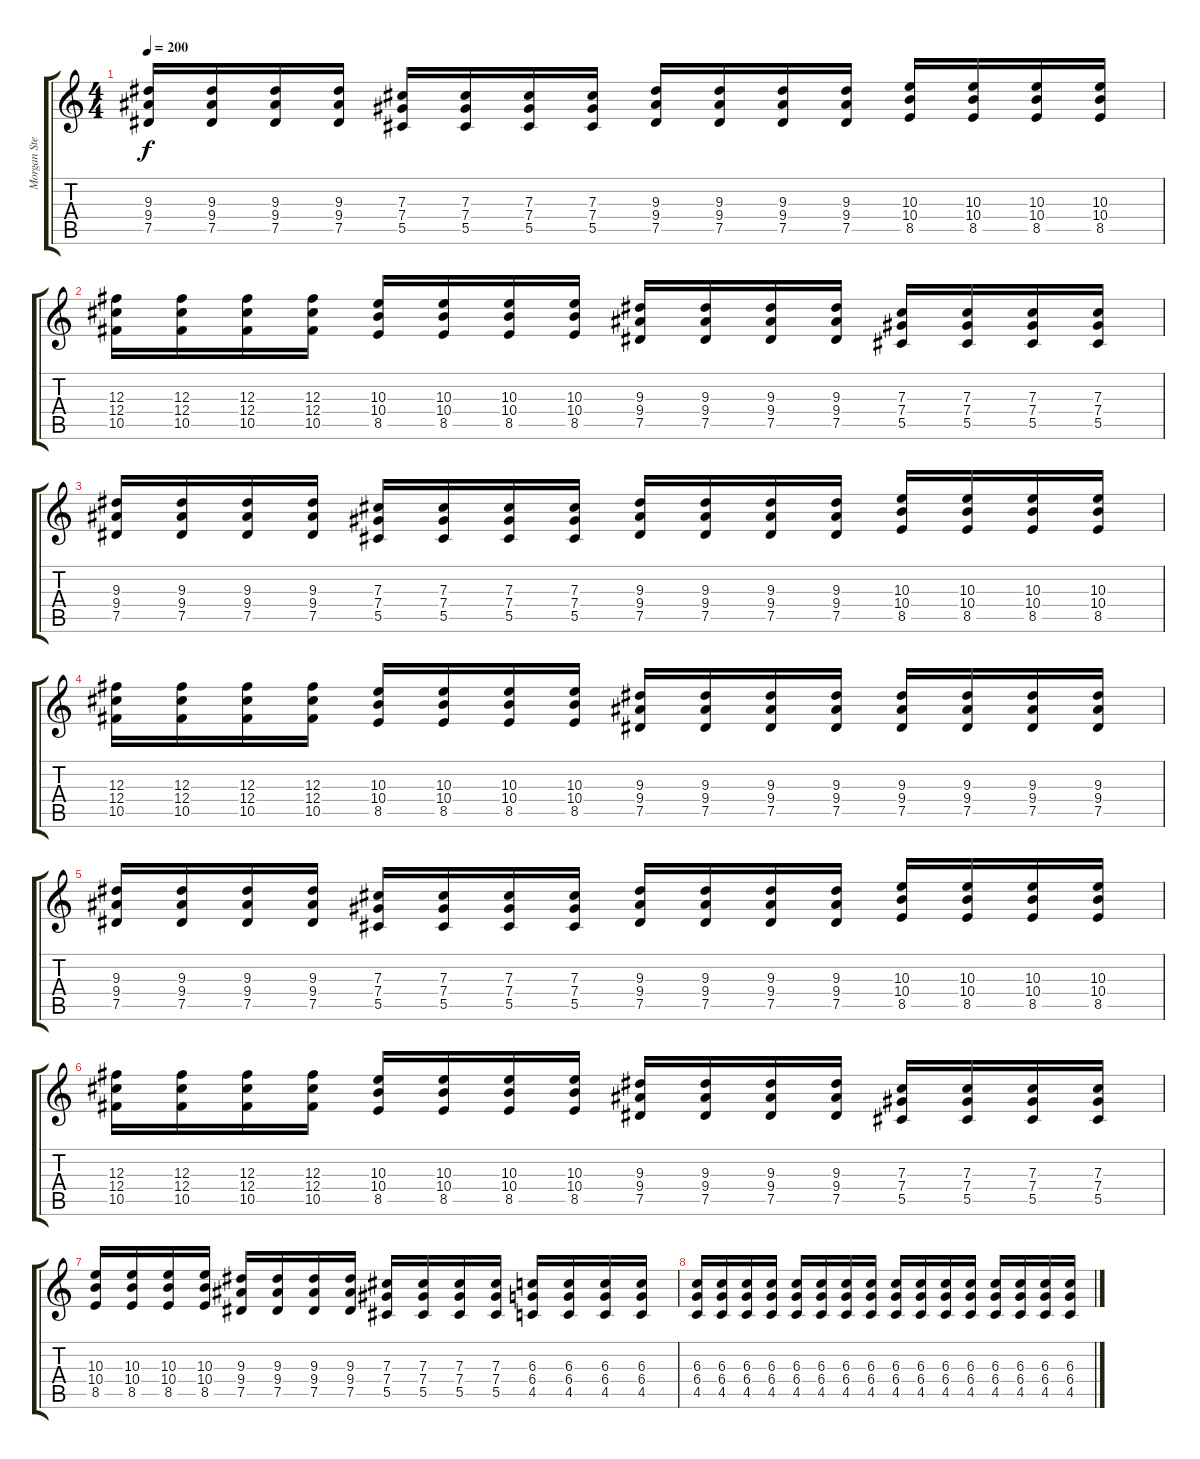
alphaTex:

\track ("Morgan Steinmeyer Håkansson" "Morgan Ste") {instrument distortionguitar}
\staff {score tabs}
\tuning (Eb4 Bb3 Gb3 Db3 Ab2 Eb2) {hide}
\ts (4 4)
\tempo 200
\clef g2
\ks c
(9.3 9.4 7.5).16{dy f} (9.3 9.4 7.5).16 (9.3 9.4 7.5).16 (9.3 9.4 7.5).16 (7.3 7.4 5.5).16 (7.3 7.4 5.5).16 (7.3 7.4 5.5).16 (7.3 7.4 5.5).16 (9.3 9.4 7.5).16 (9.3 9.4 7.5).16 (9.3 9.4 7.5).16 (9.3 9.4 7.5).16 (10.3 10.4 8.5).16 (10.3 10.4 8.5).16 (10.3 10.4 8.5).16 (10.3 10.4 8.5).16 |
(12.3 12.4 10.5).16 (12.3 12.4 10.5).16 (12.3 12.4 10.5).16 (12.3 12.4 10.5).16 (10.3 10.4 8.5).16 (10.3 10.4 8.5).16 (10.3 10.4 8.5).16 (10.3 10.4 8.5).16 (9.3 9.4 7.5).16 (9.3 9.4 7.5).16 (9.3 9.4 7.5).16 (9.3 9.4 7.5).16 (7.3 7.4 5.5).16 (7.3 7.4 5.5).16 (7.3 7.4 5.5).16 (7.3 7.4 5.5).16 |
(9.3 9.4 7.5).16 (9.3 9.4 7.5).16 (9.3 9.4 7.5).16 (9.3 9.4 7.5).16 (7.3 7.4 5.5).16 (7.3 7.4 5.5).16 (7.3 7.4 5.5).16 (7.3 7.4 5.5).16 (9.3 9.4 7.5).16 (9.3 9.4 7.5).16 (9.3 9.4 7.5).16 (9.3 9.4 7.5).16 (10.3 10.4 8.5).16 (10.3 10.4 8.5).16 (10.3 10.4 8.5).16 (10.3 10.4 8.5).16 |
(12.3 12.4 10.5).16 (12.3 12.4 10.5).16 (12.3 12.4 10.5).16 (12.3 12.4 10.5).16 (10.3 10.4 8.5).16 (10.3 10.4 8.5).16 (10.3 10.4 8.5).16 (10.3 10.4 8.5).16 (9.3 9.4 7.5).16 (9.3 9.4 7.5).16 (9.3 9.4 7.5).16 (9.3 9.4 7.5).16 (9.3 9.4 7.5).16 (9.3 9.4 7.5).16 (9.3 9.4 7.5).16 (9.3 9.4 7.5).16 |
(9.3 9.4 7.5).16 (9.3 9.4 7.5).16 (9.3 9.4 7.5).16 (9.3 9.4 7.5).16 (7.3 7.4 5.5).16 (7.3 7.4 5.5).16 (7.3 7.4 5.5).16 (7.3 7.4 5.5).16 (9.3 9.4 7.5).16 (9.3 9.4 7.5).16 (9.3 9.4 7.5).16 (9.3 9.4 7.5).16 (10.3 10.4 8.5).16 (10.3 10.4 8.5).16 (10.3 10.4 8.5).16 (10.3 10.4 8.5).16 |
(12.3 12.4 10.5).16 (12.3 12.4 10.5).16 (12.3 12.4 10.5).16 (12.3 12.4 10.5).16 (10.3 10.4 8.5).16 (10.3 10.4 8.5).16 (10.3 10.4 8.5).16 (10.3 10.4 8.5).16 (9.3 9.4 7.5).16 (9.3 9.4 7.5).16 (9.3 9.4 7.5).16 (9.3 9.4 7.5).16 (7.3 7.4 5.5).16 (7.3 7.4 5.5).16 (7.3 7.4 5.5).16 (7.3 7.4 5.5).16 |
(10.3 10.4 8.5).16 (10.3 10.4 8.5).16 (10.3 10.4 8.5).16 (10.3 10.4 8.5).16 (9.3 9.4 7.5).16 (9.3 9.4 7.5).16 (9.3 9.4 7.5).16 (9.3 9.4 7.5).16 (7.3 7.4 5.5).16 (7.3 7.4 5.5).16 (7.3 7.4 5.5).16 (7.3 7.4 5.5).16 (6.3 6.4 4.5).16 (6.3 6.4 4.5).16 (6.3 6.4 4.5).16 (6.3 6.4 4.5).16 |
(6.3 6.4 4.5).16 (6.3 6.4 4.5).16 (6.3 6.4 4.5).16 (6.3 6.4 4.5).16 (6.3 6.4 4.5).16 (6.3 6.4 4.5).16 (6.3 6.4 4.5).16 (6.3 6.4 4.5).16 (6.3 6.4 4.5).16 (6.3 6.4 4.5).16 (6.3 6.4 4.5).16 (6.3 6.4 4.5).16 (6.3 6.4 4.5).16 (6.3 6.4 4.5).16 (6.3 6.4 4.5).16 (6.3 6.4 4.5).16
